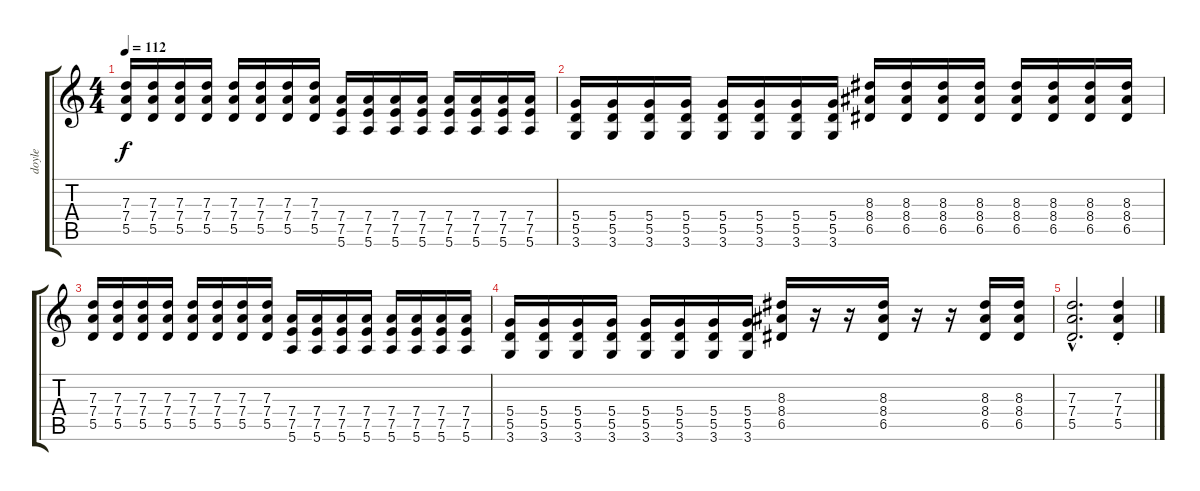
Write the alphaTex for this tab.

\track ("doyle" "doyle") {instrument distortionguitar}
\staff {score tabs}
\tuning (E4 B3 G3 D3 A2 E2) {hide}
\ts (4 4)
\tempo 112
\clef g2
\ks c
(7.3 7.4 5.5).16{dy f} (7.3 7.4 5.5).16 (7.3 7.4 5.5).16 (7.3 7.4 5.5).16 (7.3 7.4 5.5).16 (7.3 7.4 5.5).16 (7.3 7.4 5.5).16 (7.3 7.4 5.5).16 (7.4 7.5 5.6).16 (7.4 7.5 5.6).16 (7.4 7.5 5.6).16 (7.4 7.5 5.6).16 (7.4 7.5 5.6).16 (7.4 7.5 5.6).16 (7.4 7.5 5.6).16 (7.4 7.5 5.6).16 |
(5.4 5.5 3.6).16 (5.4 5.5 3.6).16 (5.4 5.5 3.6).16 (5.4 5.5 3.6).16 (5.4 5.5 3.6).16 (5.4 5.5 3.6).16 (5.4 5.5 3.6).16 (5.4 5.5 3.6).16 (8.3 8.4 6.5).16 (8.3 8.4 6.5).16 (8.3 8.4 6.5).16 (8.3 8.4 6.5).16 (8.3 8.4 6.5).16 (8.3 8.4 6.5).16 (8.3 8.4 6.5).16 (8.3 8.4 6.5).16 |
(7.3 7.4 5.5).16 (7.3 7.4 5.5).16 (7.3 7.4 5.5).16 (7.3 7.4 5.5).16 (7.3 7.4 5.5).16 (7.3 7.4 5.5).16 (7.3 7.4 5.5).16 (7.3 7.4 5.5).16 (7.4 7.5 5.6).16 (7.4 7.5 5.6).16 (7.4 7.5 5.6).16 (7.4 7.5 5.6).16 (7.4 7.5 5.6).16 (7.4 7.5 5.6).16 (7.4 7.5 5.6).16 (7.4 7.5 5.6).16 |
(5.4 5.5 3.6).16 (5.4 5.5 3.6).16 (5.4 5.5 3.6).16 (5.4 5.5 3.6).16 (5.4 5.5 3.6).16 (5.4 5.5 3.6).16 (5.4 5.5 3.6).16 (5.4 5.5 3.6).16 (8.3 8.4 6.5).16 r.16 r.16 (8.3 8.4 6.5).16 r.16 r.16 (8.3 8.4 6.5).16 (8.3 8.4 6.5).16 |
(7.3{hac} 7.4{hac} 5.5{hac}).2{d} (7.3{st} 7.4{st} 5.5{st}).4
